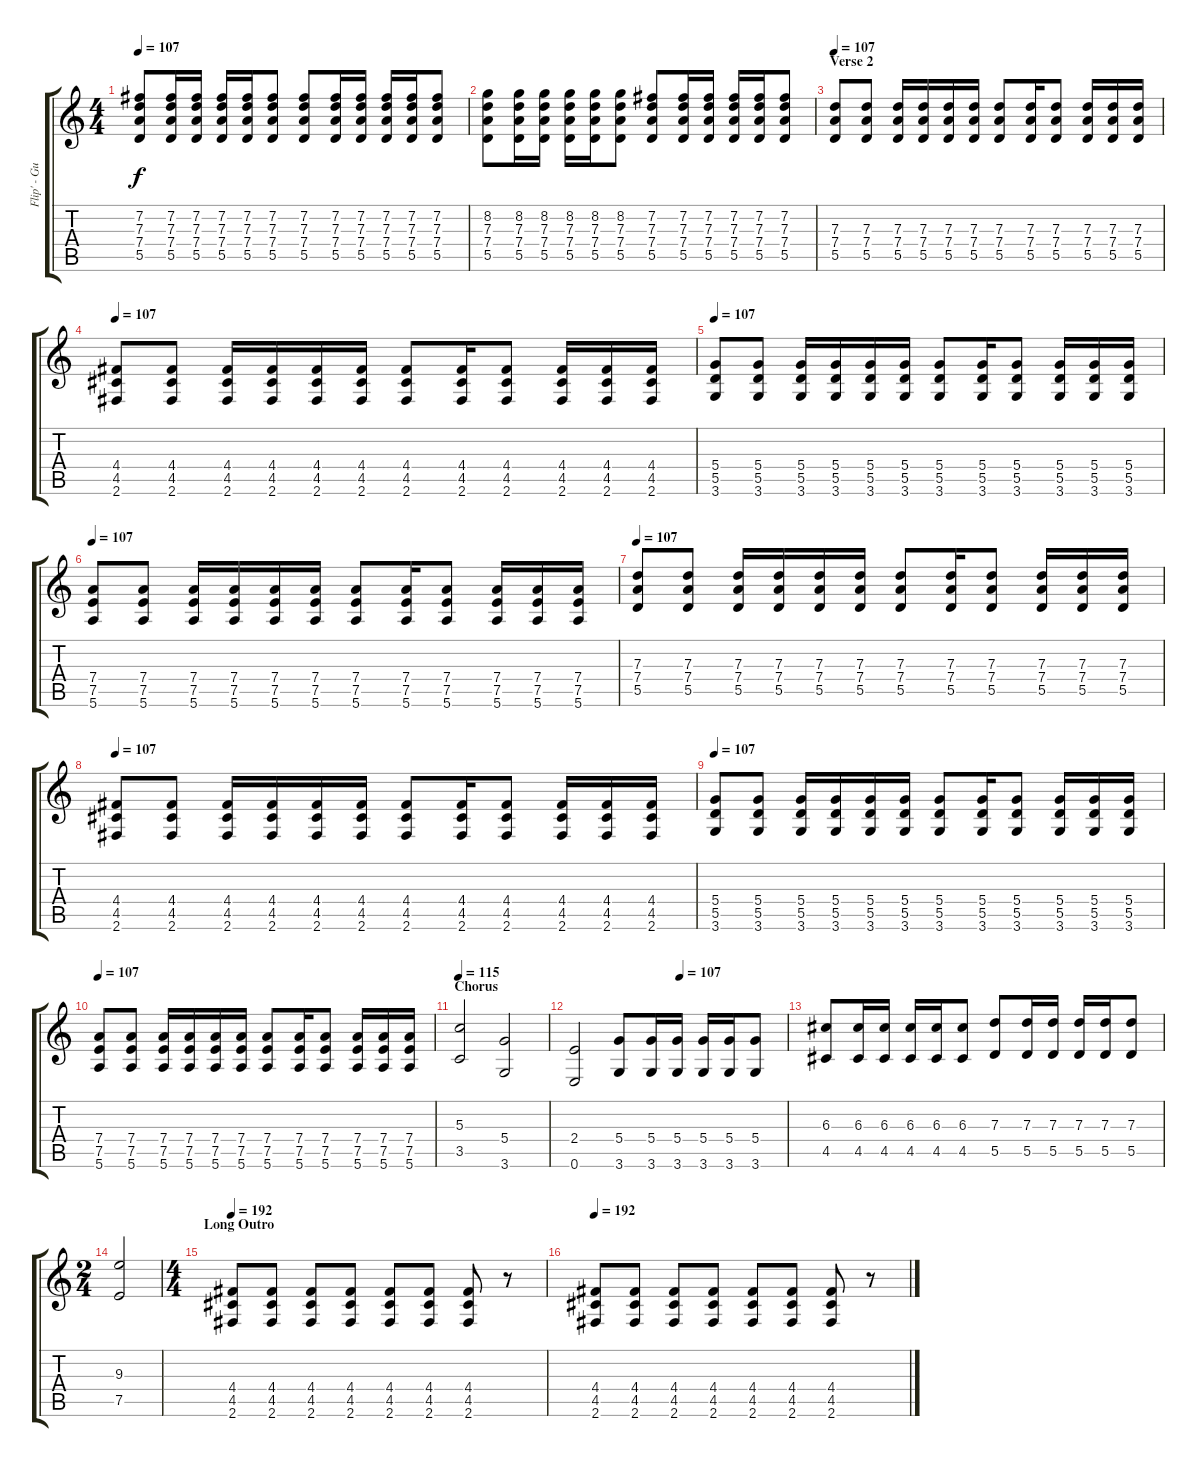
\track ("Flip' - Guitar 2" "Flip' - Gu") {instrument distortionguitar}
\staff {score tabs}
\tuning (E4 B3 G3 D3 A2 E2) {hide}
\ts (4 4)
\tempo 107
\clef g2
\ks c
(7.2 7.3 7.4 5.5).8{dy f} (7.2 7.3 7.4 5.5).16 (7.2 7.3 7.4 5.5).16 (7.2 7.3 7.4 5.5).16 (7.2 7.3 7.4 5.5).16 (7.2 7.3 7.4 5.5).8 (7.2 7.3 7.4 5.5).8 (7.2 7.3 7.4 5.5).16 (7.2 7.3 7.4 5.5).16 (7.2 7.3 7.4 5.5).16 (7.2 7.3 7.4 5.5).16 (7.2 7.3 7.4 5.5).8 |
(8.2 7.3 7.4 5.5).8 (8.2 7.3 7.4 5.5).16 (8.2 7.3 7.4 5.5).16 (8.2 7.3 7.4 5.5).16 (8.2 7.3 7.4 5.5).16 (8.2 7.3 7.4 5.5).8 (7.2 7.3 7.4 5.5).8 (7.2 7.3 7.4 5.5).16 (7.2 7.3 7.4 5.5).16 (7.2 7.3 7.4 5.5).16 (7.2 7.3 7.4 5.5).16 (7.2 7.3 7.4 5.5).8 |
\section ("" "Verse 2")
\tempo 107
(7.3 7.4 5.5).8 (7.3 7.4 5.5).8 (7.3 7.4 5.5).16 (7.3 7.4 5.5).16 (7.3 7.4 5.5).16 (7.3 7.4 5.5).16 (7.3 7.4 5.5).8 (7.3 7.4 5.5).16 (7.3 7.4 5.5).8 (7.3 7.4 5.5).16 (7.3 7.4 5.5).16 (7.3 7.4 5.5).16 |
\tempo 107
(4.4 4.5 2.6).8 (4.4 4.5 2.6).8 (4.4 4.5 2.6).16 (4.4 4.5 2.6).16 (4.4 4.5 2.6).16 (4.4 4.5 2.6).16 (4.4 4.5 2.6).8 (4.4 4.5 2.6).16 (4.4 4.5 2.6).8 (4.4 4.5 2.6).16 (4.4 4.5 2.6).16 (4.4 4.5 2.6).16 |
\tempo 107
(5.4 5.5 3.6).8 (5.4 5.5 3.6).8 (5.4 5.5 3.6).16 (5.4 5.5 3.6).16 (5.4 5.5 3.6).16 (5.4 5.5 3.6).16 (5.4 5.5 3.6).8 (5.4 5.5 3.6).16 (5.4 5.5 3.6).8 (5.4 5.5 3.6).16 (5.4 5.5 3.6).16 (5.4 5.5 3.6).16 |
\tempo 107
(7.4 7.5 5.6).8 (7.4 7.5 5.6).8 (7.4 7.5 5.6).16 (7.4 7.5 5.6).16 (7.4 7.5 5.6).16 (7.4 7.5 5.6).16 (7.4 7.5 5.6).8 (7.4 7.5 5.6).16 (7.4 7.5 5.6).8 (7.4 7.5 5.6).16 (7.4 7.5 5.6).16 (7.4 7.5 5.6).16 |
\tempo 107
(7.3 7.4 5.5).8 (7.3 7.4 5.5).8 (7.3 7.4 5.5).16 (7.3 7.4 5.5).16 (7.3 7.4 5.5).16 (7.3 7.4 5.5).16 (7.3 7.4 5.5).8 (7.3 7.4 5.5).16 (7.3 7.4 5.5).8 (7.3 7.4 5.5).16 (7.3 7.4 5.5).16 (7.3 7.4 5.5).16 |
\tempo 107
(4.4 4.5 2.6).8 (4.4 4.5 2.6).8 (4.4 4.5 2.6).16 (4.4 4.5 2.6).16 (4.4 4.5 2.6).16 (4.4 4.5 2.6).16 (4.4 4.5 2.6).8 (4.4 4.5 2.6).16 (4.4 4.5 2.6).8 (4.4 4.5 2.6).16 (4.4 4.5 2.6).16 (4.4 4.5 2.6).16 |
\tempo 107
(5.4 5.5 3.6).8 (5.4 5.5 3.6).8 (5.4 5.5 3.6).16 (5.4 5.5 3.6).16 (5.4 5.5 3.6).16 (5.4 5.5 3.6).16 (5.4 5.5 3.6).8 (5.4 5.5 3.6).16 (5.4 5.5 3.6).8 (5.4 5.5 3.6).16 (5.4 5.5 3.6).16 (5.4 5.5 3.6).16 |
\tempo 107
(7.4 7.5 5.6).8 (7.4 7.5 5.6).8 (7.4 7.5 5.6).16 (7.4 7.5 5.6).16 (7.4 7.5 5.6).16 (7.4 7.5 5.6).16 (7.4 7.5 5.6).8 (7.4 7.5 5.6).16 (7.4 7.5 5.6).8 (7.4 7.5 5.6).16 (7.4 7.5 5.6).16 (7.4 7.5 5.6).16 |
\section ("" "Chorus ")
\tempo 95
\tempo 115
(5.3 3.5).2 (5.4 3.6).2 |
\tempo (107 0.5)
(2.4 0.6).2 (5.4 3.6).8 (5.4 3.6).16 (5.4 3.6).16 (5.4 3.6).16 (5.4 3.6).16 (5.4 3.6).8 |
(6.3 4.5).8 (6.3 4.5).16 (6.3 4.5).16 (6.3 4.5).16 (6.3 4.5).16 (6.3 4.5).8 (7.3 5.5).8 (7.3 5.5).16 (7.3 5.5).16 (7.3 5.5).16 (7.3 5.5).16 (7.3 5.5).8 |
\ts (2 4)
(9.3 7.5).2 |
\ts (4 4)
\section ("" "Long Outro")
\tempo 192
(4.4 4.5 2.6).8 (4.4 4.5 2.6).8 (4.4 4.5 2.6).8 (4.4 4.5 2.6).8 (4.4 4.5 2.6).8 (4.4 4.5 2.6).8 (4.4 4.5 2.6).8 r.8 |
\tempo 192
(4.4 4.5 2.6).8 (4.4 4.5 2.6).8 (4.4 4.5 2.6).8 (4.4 4.5 2.6).8 (4.4 4.5 2.6).8 (4.4 4.5 2.6).8 (4.4 4.5 2.6).8 r.8
